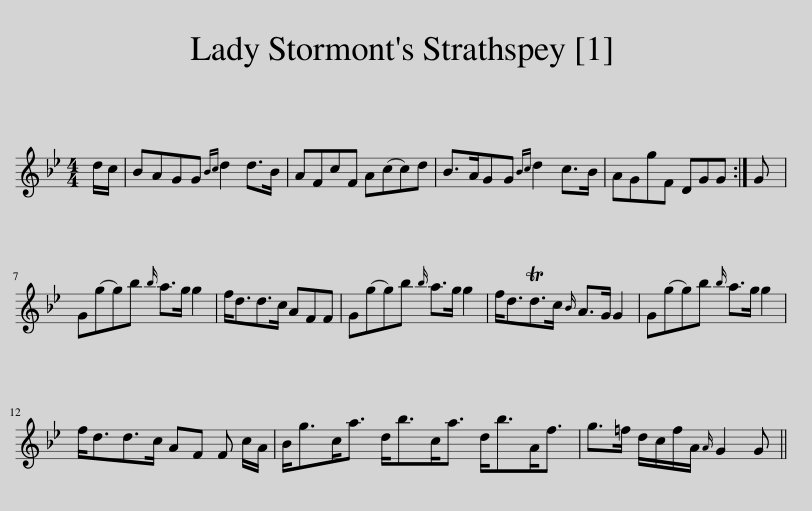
X:1
L:1/8
M:4/4
I:linebreak $
K:Gmin
V:1 treble
V:1
 d/c/ | BAGG{Bc} d2 d>B | AFcF A(cc)d | B>AGG{Bc} d2 c>B | AGgF DGG :| %5
 G |$ G(gg)b{b} a>g g2 | f<dd>c AFF | G(gg)b{b} a>g g2 | f<dTd>c{B} A>G G2 | %10
 G(gg)b{b} a>g g2 |$ f<dd>c AF F c/A/ | B<gc<a d<bc<a d<bA<f | g>=f d/c/f/A/{A} G2 G || %14
